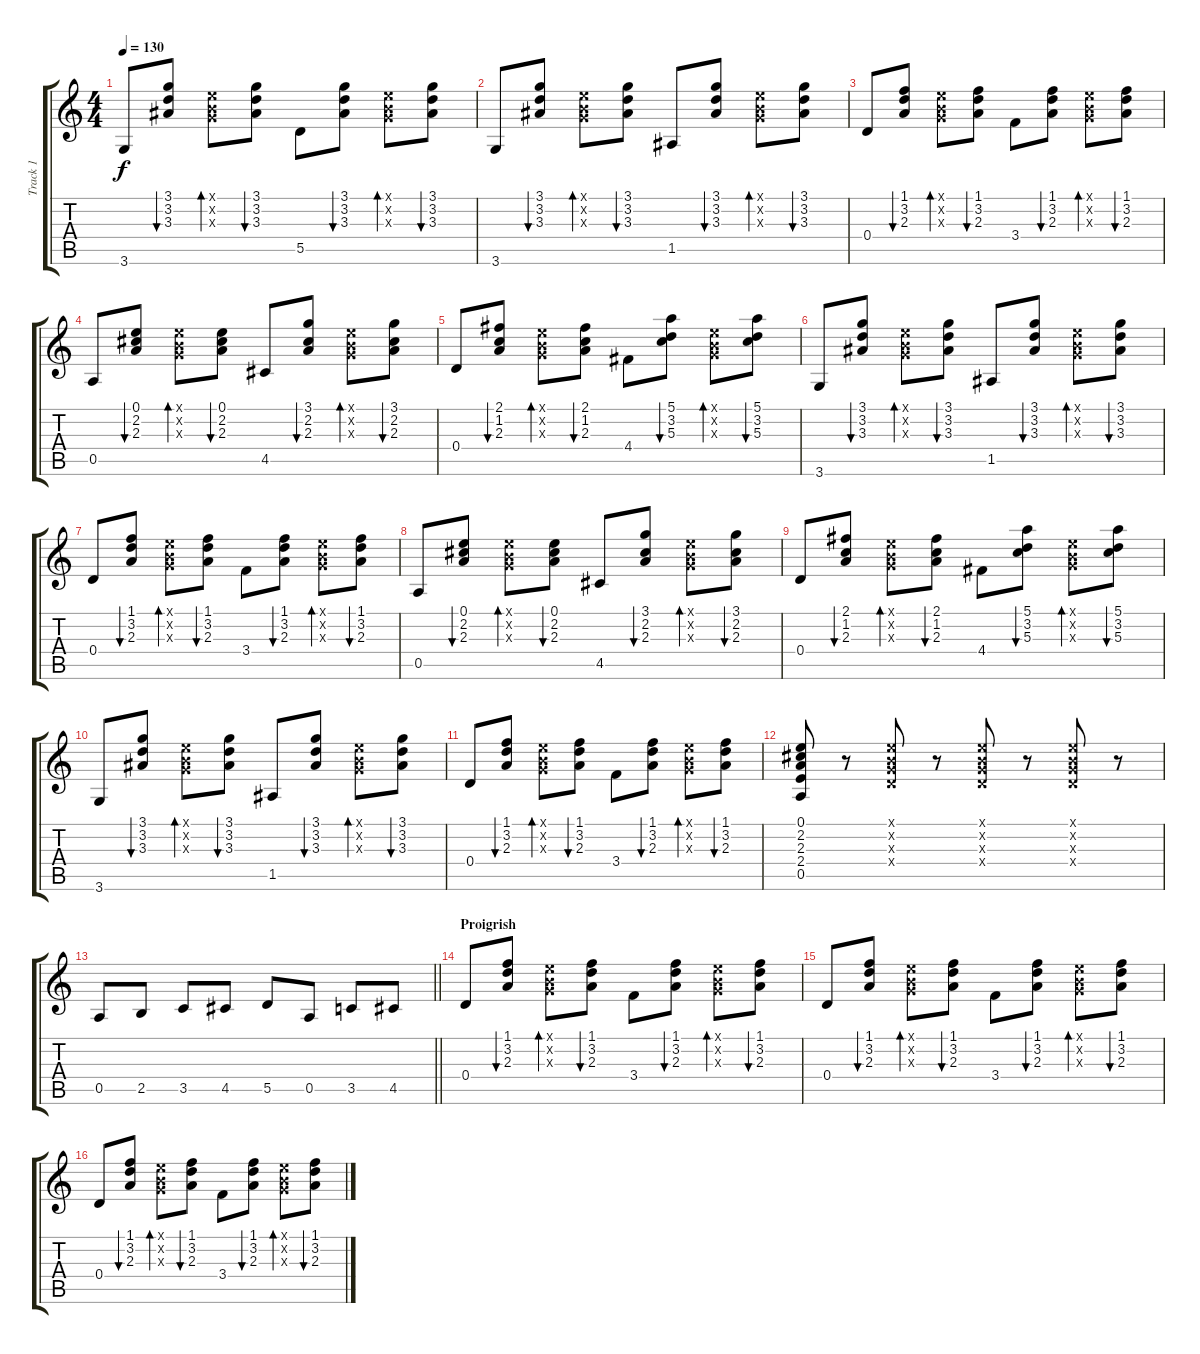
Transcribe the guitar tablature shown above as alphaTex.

\track ("Track 1" "Track 1") {instrument acousticguitarsteel}
\staff {score tabs}
\tuning (E4 B3 G3 D3 A2 E2) {hide}
\ts (4 4)
\tempo 130
\clef g2
\ks c
3.6.8{dy f} (3.1 3.2 3.3).8{bu 60} (0.1{x} 0.2{x} 0.3{x}).8{bd 60} (3.1 3.2 3.3).8{bu 60} 5.5.8 (3.1 3.2 3.3).8{bu 60} (0.1{x} 0.2{x} 0.3{x}).8{bd 60} (3.1 3.2 3.3).8{bu 60} |
3.6.8 (3.1 3.2 3.3).8{bu 60} (0.1{x} 0.2{x} 0.3{x}).8{bd 60} (3.1 3.2 3.3).8{bu 60} 1.5.8 (3.1 3.2 3.3).8{bu 60} (0.1{x} 0.2{x} 0.3{x}).8{bd 60} (3.1 3.2 3.3).8{bu 60} |
0.4.8 (1.1 3.2 2.3).8{bu 60} (0.1{x} 0.2{x} 0.3{x}).8{bd 60} (1.1 3.2 2.3).8{bu 60} 3.4.8 (1.1 3.2 2.3).8{bu 60} (0.1{x} 0.2{x} 0.3{x}).8{bd 60} (1.1 3.2 2.3).8{bu 60} |
0.5.8 (0.1 2.2 2.3).8{bu 60} (0.1{x} 0.2{x} 0.3{x}).8{bd 60} (0.1 2.2 2.3).8{bu 60} 4.5.8 (3.1 2.2 2.3).8{bu 60} (0.1{x} 0.2{x} 0.3{x}).8{bd 60} (3.1 2.2 2.3).8{bu 60} |
0.4.8 (2.1 1.2 2.3).8{bu 60} (0.1{x} 0.2{x} 0.3{x}).8{bd 60} (2.1 1.2 2.3).8{bu 60} 4.4.8 (5.1 3.2 5.3).8{bu 60} (0.1{x} 0.2{x} 0.3{x}).8{bd 60} (5.1 3.2 5.3).8{bu 60} |
3.6.8 (3.1 3.2 3.3).8{bu 60} (0.1{x} 0.2{x} 0.3{x}).8{bd 60} (3.1 3.2 3.3).8{bu 60} 1.5.8 (3.1 3.2 3.3).8{bu 60} (0.1{x} 0.2{x} 0.3{x}).8{bd 60} (3.1 3.2 3.3).8{bu 60} |
0.4.8 (1.1 3.2 2.3).8{bu 60} (0.1{x} 0.2{x} 0.3{x}).8{bd 60} (1.1 3.2 2.3).8{bu 60} 3.4.8 (1.1 3.2 2.3).8{bu 60} (0.1{x} 0.2{x} 0.3{x}).8{bd 60} (1.1 3.2 2.3).8{bu 60} |
0.5.8 (0.1 2.2 2.3).8{bu 60} (0.1{x} 0.2{x} 0.3{x}).8{bd 60} (0.1 2.2 2.3).8{bu 60} 4.5.8 (3.1 2.2 2.3).8{bu 60} (0.1{x} 0.2{x} 0.3{x}).8{bd 60} (3.1 2.2 2.3).8{bu 60} |
0.4.8 (2.1 1.2 2.3).8{bu 60} (0.1{x} 0.2{x} 0.3{x}).8{bd 60} (2.1 1.2 2.3).8{bu 60} 4.4.8 (5.1 3.2 5.3).8{bu 60} (0.1{x} 0.2{x} 0.3{x}).8{bd 60} (5.1 3.2 5.3).8{bu 60} |
3.6.8 (3.1 3.2 3.3).8{bu 60} (0.1{x} 0.2{x} 0.3{x}).8{bd 60} (3.1 3.2 3.3).8{bu 60} 1.5.8 (3.1 3.2 3.3).8{bu 60} (0.1{x} 0.2{x} 0.3{x}).8{bd 60} (3.1 3.2 3.3).8{bu 60} |
0.4.8 (1.1 3.2 2.3).8{bu 60} (0.1{x} 0.2{x} 0.3{x}).8{bd 60} (1.1 3.2 2.3).8{bu 60} 3.4.8 (1.1 3.2 2.3).8{bu 60} (0.1{x} 0.2{x} 0.3{x}).8{bd 60} (1.1 3.2 2.3).8{bu 60} |
(0.1 2.2 2.3 2.4 0.5).8 r.8 (0.1{x} 0.2{x} 0.3{x} 0.4{x}).8 r.8 (0.1{x} 0.2{x} 0.3{x} 0.4{x}).8 r.8 (0.1{x} 0.2{x} 0.3{x} 0.4{x}).8 r.8 |
\barLineRight lightlight
0.5.8 2.5.8 3.5.8 4.5.8 5.5.8 0.5.8 3.5.8 4.5.8 |
\section ("" "Proigrish")
0.4.8 (1.1 3.2 2.3).8{bu 60} (0.1{x} 0.2{x} 0.3{x}).8{bd 60} (1.1 3.2 2.3).8{bu 60} 3.4.8 (1.1 3.2 2.3).8{bu 60} (0.1{x} 0.2{x} 0.3{x}).8{bd 60} (1.1 3.2 2.3).8{bu 60} |
0.4.8 (1.1 3.2 2.3).8{bu 60} (0.1{x} 0.2{x} 0.3{x}).8{bd 60} (1.1 3.2 2.3).8{bu 60} 3.4.8 (1.1 3.2 2.3).8{bu 60} (0.1{x} 0.2{x} 0.3{x}).8{bd 60} (1.1 3.2 2.3).8{bu 60} |
0.4.8 (1.1 3.2 2.3).8{bu 60} (0.1{x} 0.2{x} 0.3{x}).8{bd 60} (1.1 3.2 2.3).8{bu 60} 3.4.8 (1.1 3.2 2.3).8{bu 60} (0.1{x} 0.2{x} 0.3{x}).8{bd 60} (1.1 3.2 2.3).8{bu 60}
